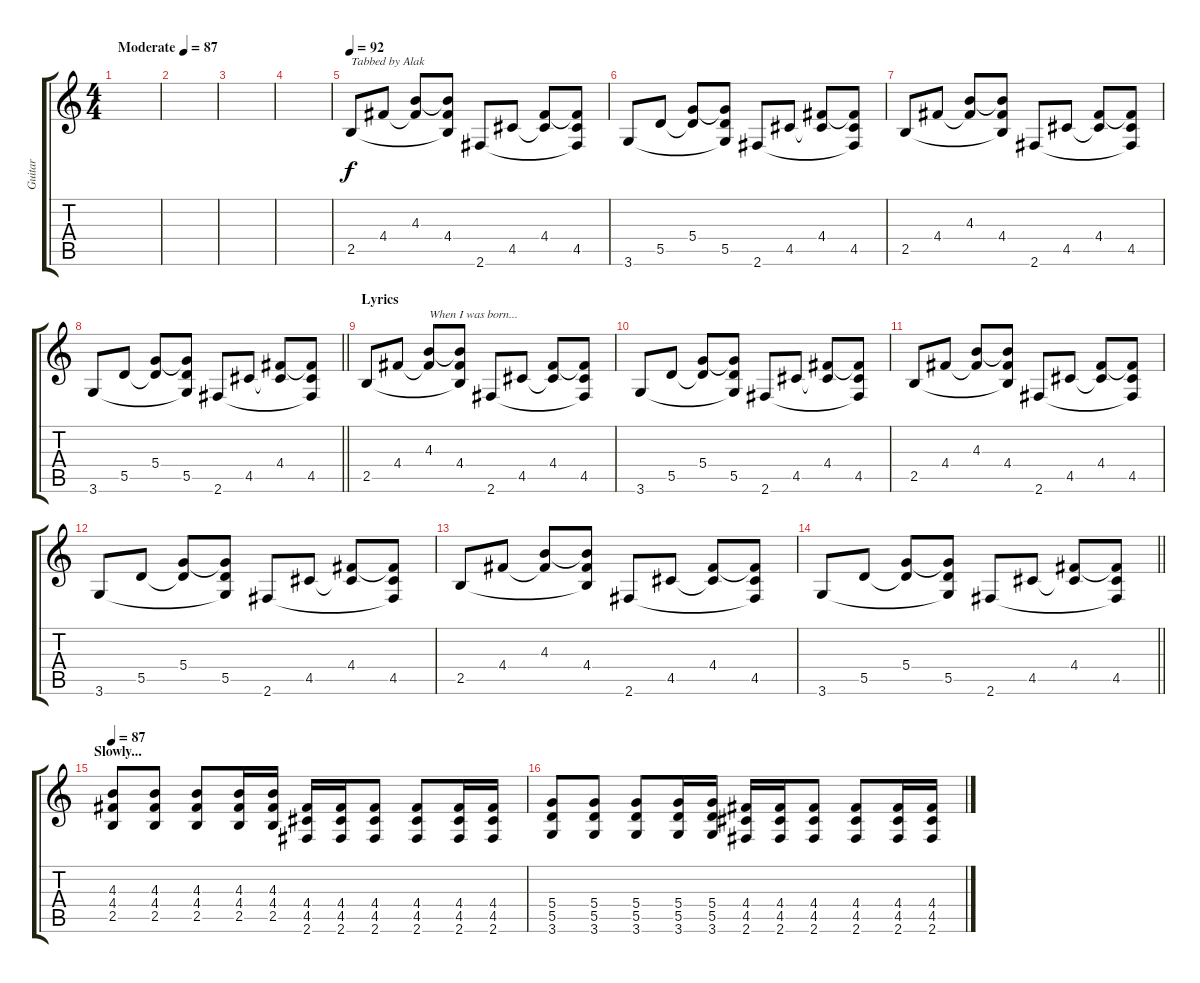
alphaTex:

\track ("Guitar" "Guitar") {instrument electricguitarjazz}
\staff {score tabs}
\tuning (E4 B3 G3 D3 A2 E2) {hide}
\ts (4 4)
\tempo (87 "Moderate")
\tempo 75
\tempo (87 "Moderate")
\clef g2
\ks c
|
|
|
|
\tempo 92
2.5.8{txt "Tabbed by Alak"} 4.4.8 (4.3 4.4{t}).8 (4.3{t} 4.4 2.5{t}).8 2.6.8 4.5.8 (4.4 4.5{t}).8 (4.4{t} 4.5 2.6{t}).8 |
3.6.8 5.5.8 (5.4 5.5{t}).8 (5.4{t} 5.5 3.6{t}).8 2.6.8 4.5.8 (4.4 4.5{t}).8 (4.4{t} 4.5 2.6{t}).8 |
2.5.8 4.4.8 (4.3 4.4{t}).8 (4.3{t} 4.4 2.5{t}).8 2.6.8 4.5.8 (4.4 4.5{t}).8 (4.4{t} 4.5 2.6{t}).8 |
\barLineRight lightlight
3.6.8 5.5.8 (5.4 5.5{t}).8 (5.4{t} 5.5 3.6{t}).8 2.6.8 4.5.8 (4.4 4.5{t}).8 (4.4{t} 4.5 2.6{t}).8 |
\section ("" "Lyrics")
2.5.8 4.4.8 (4.3 4.4{t}).8{txt "When I was born..."} (4.3{t} 4.4 2.5{t}).8 2.6.8 4.5.8 (4.4 4.5{t}).8 (4.4{t} 4.5 2.6{t}).8 |
3.6.8 5.5.8 (5.4 5.5{t}).8 (5.4{t} 5.5 3.6{t}).8 2.6.8 4.5.8 (4.4 4.5{t}).8 (4.4{t} 4.5 2.6{t}).8 |
2.5.8 4.4.8 (4.3 4.4{t}).8 (4.3{t} 4.4 2.5{t}).8 2.6.8 4.5.8 (4.4 4.5{t}).8 (4.4{t} 4.5 2.6{t}).8 |
3.6.8 5.5.8 (5.4 5.5{t}).8 (5.4{t} 5.5 3.6{t}).8 2.6.8 4.5.8 (4.4 4.5{t}).8 (4.4{t} 4.5 2.6{t}).8 |
2.5.8 4.4.8 (4.3 4.4{t}).8 (4.3{t} 4.4 2.5{t}).8 2.6.8 4.5.8 (4.4 4.5{t}).8 (4.4{t} 4.5 2.6{t}).8 |
\barLineRight lightlight
3.6.8 5.5.8 (5.4 5.5{t}).8 (5.4{t} 5.5 3.6{t}).8 2.6.8 4.5.8 (4.4 4.5{t}).8 (4.4{t} 4.5 2.6{t}).8 |
\section ("" "Slowly...")
\tempo 87
(4.3 4.4 2.5).8 (4.3 4.4 2.5).8 (4.3 4.4 2.5).8 (4.3 4.4 2.5).16 (4.3 4.4 2.5).16 (4.4 4.5 2.6).16 (4.4 4.5 2.6).16 (4.4 4.5 2.6).8 (4.4 4.5 2.6).8 (4.4 4.5 2.6).16 (4.4 4.5 2.6).16 |
(5.4 5.5 3.6).8 (5.4 5.5 3.6).8 (5.4 5.5 3.6).8 (5.4 5.5 3.6).16 (5.4 5.5 3.6).16 (4.4 4.5 2.6).16 (4.4 4.5 2.6).16 (4.4 4.5 2.6).8 (4.4 4.5 2.6).8 (4.4 4.5 2.6).16 (4.4 4.5 2.6).16
